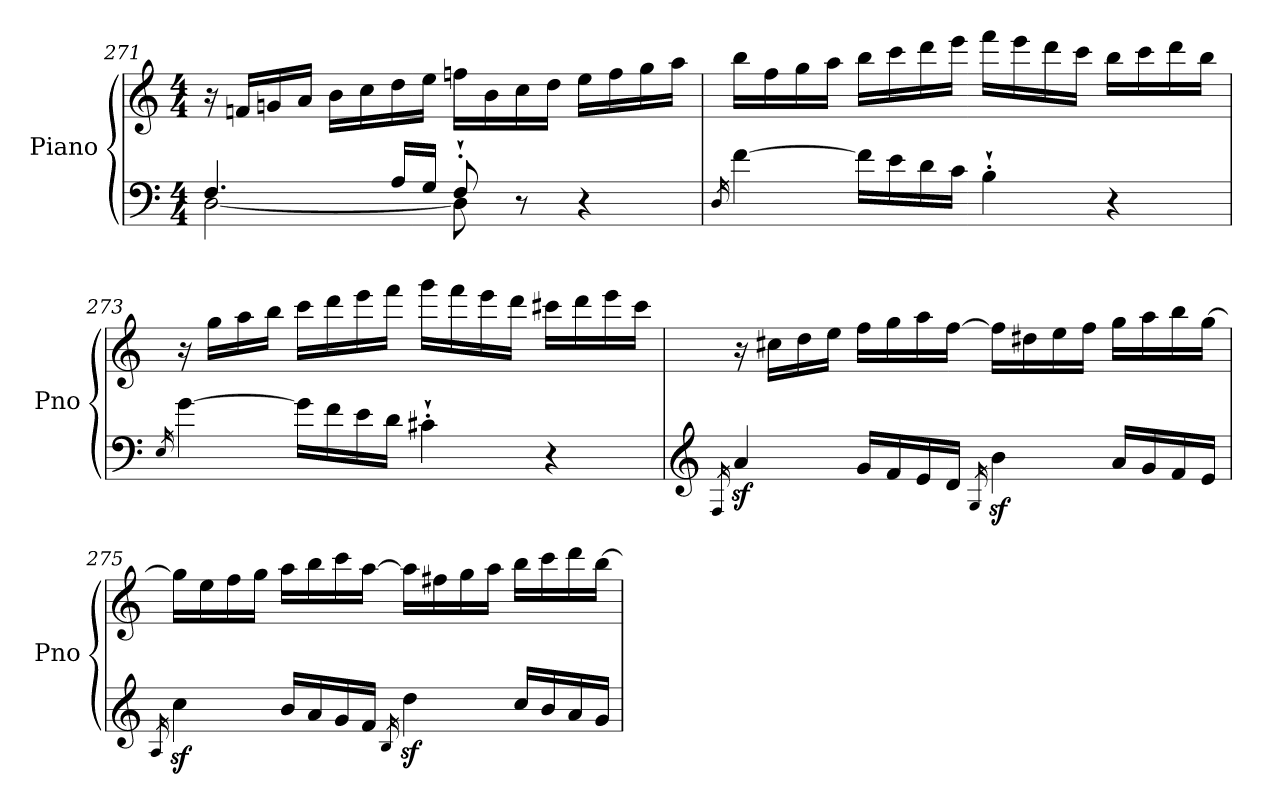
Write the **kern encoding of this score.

**kern	**kern	**dynam
*part1	*part1	*part1
*staff2	*staff1	*staff1/2
*I"Piano	*	*
*I'Pno	*	*
!!LO:LB:g=z
*clefF4	*clefG2	*
*k[]	*k[]	*
*M4/4	*M4/4	*
=271	=271	=271
*^	*	*
!	!	!	!LO:DY:b
4.F/	[2D\	16r	other-dynamics
.	.	16fn/LL	.
.	.	16gn/	.
.	.	16a/JJ	.
.	.	16b\LL	.
.	.	16cc\	.
16A/LL	.	16dd\	.
16G/JJ	.	16ee\JJ	.
8F'`/	8D\]	16ffn\LL	.
.	.	16b\	.
8r	4.ryy	16cc\	.
.	.	16dd\JJ	.
4r	.	16ee\LL	.
.	.	16ff\	.
.	.	16gg\	.
.	.	16aa\JJ	.
*v	*v	*	*
=272	=272	=272
16qD/	.	.
[4f\	16bb\LL	.
.	16ff\	.
.	16gg\	.
.	16aa\JJ	.
16f\LL]	16bb\LL	.
16e\	16ccc\	.
16d\	16ddd\	.
16c\JJ	16eee\JJ	.
4B'`\	16fff\LL	.
.	16eee\	.
.	16ddd\	.
.	16ccc\JJ	.
4r	16bb\LL	.
.	16ccc\	.
.	16ddd\	.
.	16bb\JJ	.
!!LO:LB:g=z
=273	=273	=273
16qE/	.	.
[4g\	16r	.
.	16gg\LL	.
.	16aa\	.
.	16bb\JJ	.
16g\LL]	16ccc\LL	.
16f\	16ddd\	.
16e\	16eee\	.
16d\JJ	16fff\JJ	.
4c#X'`\	16ggg\LL	.
.	16fff\	.
.	16eee\	.
.	16ddd\JJ	.
4r	16ccc#X\LL	.
.	16ddd\	.
.	16eee\	.
.	16ccc#\JJ	.
=274	=274	=274
*clefG2	*	*
16qF/	.	.
4az</	16r	.
.	16cc#X\LL	.
.	16dd\	.
.	16ee\JJ	.
16g/LL	16ff\LL	.
16f/	16gg\	.
16e/	16aa\	.
16d/JJ	[16ff\JJ	.
16qG/	.	.
4bz<\	16ff\LL]	.
.	16dd#X\	.
.	16ee\	.
.	16ff\JJ	.
16a/LL	16gg\LL	.
16g/	16aa\	.
16f/	16bb\	.
16e/JJ	[16gg\JJ	.
!!LO:LB:g=z
=275	=275	=275
16qA/	.	.
4ccz<\	16gg\LL]	.
.	16ee\	.
.	16ff\	.
.	16gg\JJ	.
16b/LL	16aa\LL	.
16a/	16bb\	.
16g/	16ccc\	.
16f/JJ	[16aa\JJ	.
16qB/	.	.
4ddz<\	16aa\LL]	.
.	16ff#X\	.
.	16gg\	.
.	16aa\JJ	.
16cc/LL	16bb\LL	.
16b/	16ccc\	.
16a/	16ddd\	.
16g/JJ	[16bb\JJ	.
=	=	=
*-	*-	*-
